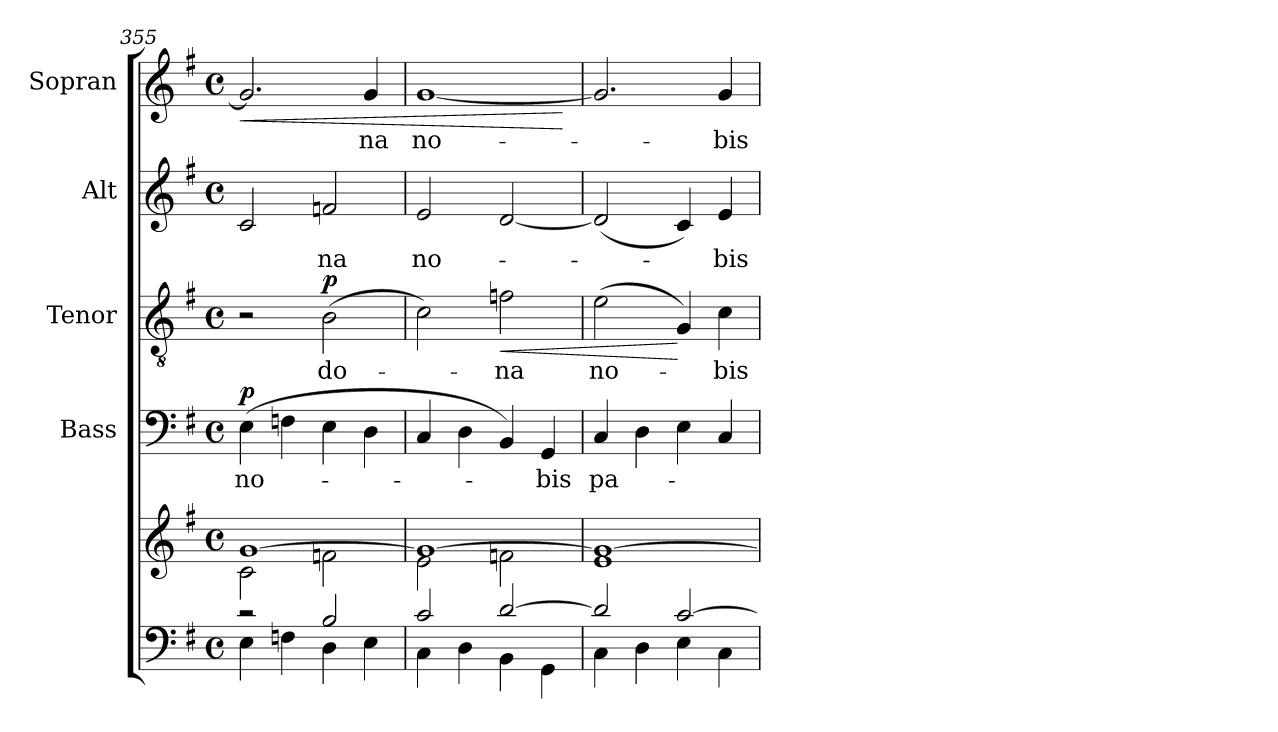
**kern	**kern	**kern	**text	**dynam	**kern	**text	**dynam	**kern	**text	**kern	**text	**dynam
*part5	*part5	*part4	*part4	*part4	*part3	*part3	*part3	*part2	*part2	*part1	*part1	*part1
*staff6	*staff5	*staff4	*staff4	*staff4	*staff3	*staff3	*staff3	*staff2	*staff2	*staff1	*staff1	*staff1
*	*	*I"Bass	*	*	*I"Tenor	*	*	*I"Alt	*	*I"Sopran	*	*
*	*	*I'B.	*	*	*I'T.	*	*	*I'A.	*	*I'S.	*	*
*clefF4	*clefG2	*clefF4	*	*	*clefGv2	*	*	*clefG2	*	*clefG2	*	*
*k[f#]	*k[f#]	*k[f#]	*	*	*k[f#]	*	*	*k[f#]	*	*k[f#]	*	*
*G:	*G:	*G:	*	*	*G:	*	*	*G:	*	*G:	*	*
*M4/4	*M4/4	*M4/4	*	*	*M4/4	*	*	*M4/4	*	*M4/4	*	*
*met(c)	*met(c)	*met(c)	*	*	*met(c)	*	*	*met(c)	*	*met(c)	*	*
=355	=355	=355	=355	=355	=355	=355	=355	=355	=355	=355	=355	=355
*^	*^	*	*	*	*	*	*	*	*	*	*	*
!	!	!	!	!	!LO:LY:b	!LO:DY:a	!	!	!	!	!	!	!	!LO:HP:b
2rc	4E\	[>1g	2c\	(>4E\	no-	p	2r	.	.	2c/	.	2.g/]	.	<
.	4Fn\	.	.	4Fn\	.	.	.	.	.	.	.	.	.	.
!	!	!	!	!	!	!	!	!LO:LY:b	!LO:DY:a	!	!LO:LY:b	!	!	!
2B/	4D\	.	2fn\	4E\	.	.	(>2B\	do-	p	2fn/	-na	.	.	.
!	!	!	!	!	!	!	!	!	!	!	!	!	!LO:LY:b	!
.	4E\	.	.	4D\	.	.	.	.	.	.	.	4g/	-na	.
=356	=356	=356	=356	=356	=356	=356	=356	=356	=356	=356	=356	=356	=356	=356
!	!	!	!	!	!	!	!	!	!	!	!LO:LY:b	!	!LO:LY:b	!
2c/	4C\	1g_	2e\	4C/	.	.	2c\)	.	.	2e/	no-	[1g	no-	.
.	4D\	.	.	4D\	.	.	.	.	.	.	.	.	.	.
!	!	!	!	!	!	!	!	!LO:LY:b	!LO:HP:b	!	!	!	!	!
[>2d/	4BB\	.	2fn\	4BB/)	.	.	2fn\	-na	<	[2d/	.	.	.	.
!	!	!	!	!	!LO:LY:b	!	!	!	!	!	!	!	!	!
.	4GG\	.	.	4GG/	-bis	.	.	.	.	.	.	.	.	.
*v	*v	*	*	*	*	*	*	*	*	*	*	*	*	*
*	*v	*v	*	*	*	*	*	*	*	*	*	*	*
.	.	.	.	.	.	.	.	.	.	.	.	[
=357	=357	=357	=357	=357	=357	=357	=357	=357	=357	=357	=357	=357
*^	*^	*	*	*	*	*	*	*	*	*	*	*
!	!	!	!	!	!LO:LY:b	!	!	!LO:LY:b	!	!	!	!	!	!
2d/]	4C\	1g_	1e	4C/	pa-	.	(>2e\	no-	.	(<2d/]	.	2.g/]	.	.
.	4D\	.	.	4D\	.	.	.	.	.	.	.	.	.	.
[>2c/	4E\	.	.	4E\	.	.	4G/)	.	[	4c/)	.	.	.	.
!	!	!	!	!	!	!	!	!LO:LY:b	!	!	!LO:LY:b	!	!LO:LY:b	!
.	4C\	.	.	4C/	.	.	4c\	-bis	.	4e/	-bis	4g/	-bis	.
*v	*v	*	*	*	*	*	*	*	*	*	*	*	*	*
*	*v	*v	*	*	*	*	*	*	*	*	*	*	*
=	=	=	=	=	=	=	=	=	=	=	=	=
*-	*-	*-	*-	*-	*-	*-	*-	*-	*-	*-	*-	*-
